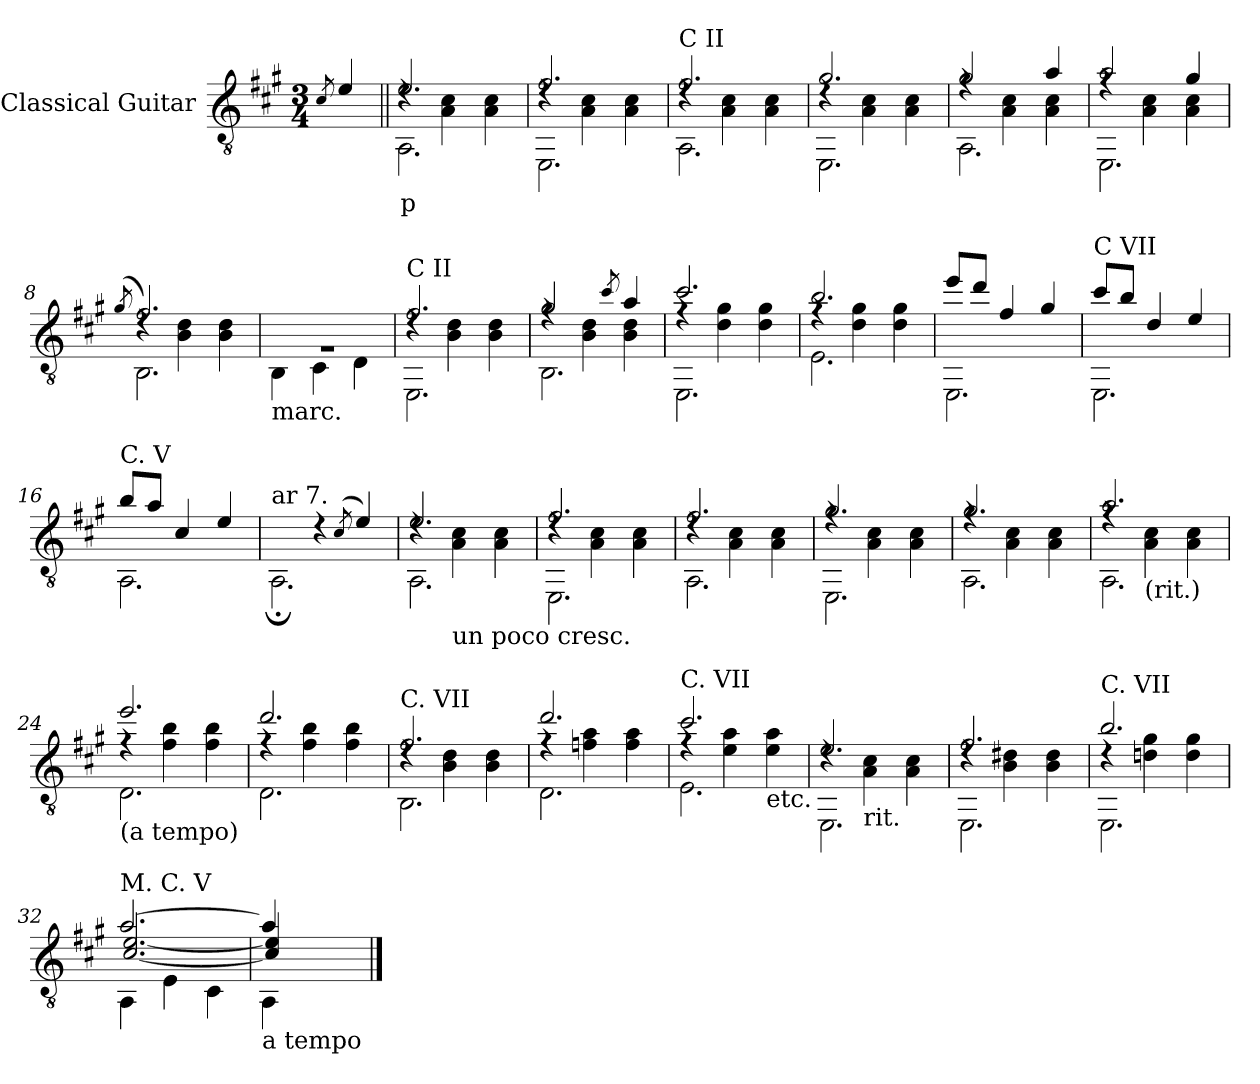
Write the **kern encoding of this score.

**kern	**text
*part1	*part1
*staff1	*staff1
*I"Classical Guitar	*
*I'Guit.	*
*clefGv2	*
*k[f#c#g#]	*
*M3/4	*
*MM120	*
=1	=1
8qc#/	.
4e/	.
=2||	=2||
*^	*
*	*^	*
2.e/	4rd	2.AA\	p
.	4A\ 4c#\	.	.
.	4A\ 4c#\	.	.
=3	=3	=3	=3
2.f#/	4rd	2.EE\	.
.	4A\ 4c#\	.	.
.	4A\ 4c#\	.	.
=4	=4	=4	=4
!LO:TX:a:t=C II	!	!	!
2.f#/	4rd	2.AA\	.
.	4A\ 4c#\	.	.
.	4A\ 4c#\	.	.
=5	=5	=5	=5
2.g#/	4rd	2.EE\	.
.	4A\ 4c#\	.	.
.	4A\ 4c#\	.	.
!!LO:LB:g=z	!!	!!
=6	=6	=6	=6
2g#/	4rf	2.AA\	.
.	4A\ 4c#\	.	.
4a/	4A\ 4c#\	.	.
=7	=7	=7	=7
2a/	4rf	2.EE\	.
.	4A\ 4c#\	.	.
4g#/	4A\ 4c#\	.	.
=8	=8	=8	=8
(8qg#/	.	.	.
2.f#/)	4rd	2.BB\	.
.	4B\ 4d\	.	.
.	4B\ 4d\	.	.
*	*v	*v	*
=9	=9	=9
!LO:TX:b:t=marc.	!	!
2.rG	4BB\	.
.	4C#\	.
.	4D\	.
=10	=10	=10
*	*^	*
!LO:TX:a:t=C II	!	!	!
2.f#/	4rd	2.EE\	.
.	4B\ 4d\	.	.
.	4B\ 4d\	.	.
=11	=11	=11	=11
2g#/	4rf	2.BB\	.
.	4B\ 4d\	.	.
8qcc#/	.	.	.
4a/	4B\ 4d\	.	.
!!LO:LB:g=z	!!	!!
=12	=12	=12	=12
2.cc#/	4rf	2.EE\	.
.	4d\ 4g#\	.	.
.	4d\ 4g#\	.	.
=13	=13	=13	=13
2.b/	4rf	2.E\	.
.	4d\ 4g#\	.	.
.	4d\ 4g#\	.	.
*	*v	*v	*
=14	=14	=14
8ee/L	2.EE\	.
8dd/J	.	.
4f#/	.	.
4g#/	.	.
=15	=15	=15
!LO:TX:a:t=C VII	!	!
8cc#/L	2.EE\	.
8b/J	.	.
4d/	.	.
4e/	.	.
=16	=16	=16
!LO:TX:a:t=C. V	!	!
8b/L	2.AA\	.
8a/J	.	.
4c#/	.	.
4e/	.	.
!!LO:LB:g=z	!!
=17	=17	=17
!LO:TX:a:t=ar 7.	!	!
4ryy	2.AA;\	.
4r	.	.
(8qc#/	.	.
4e/)	.	.
=18	=18	=18
*	*^	*
2.e/	4rd	2.AA\	.
!	!LO:TX:b:t=un poco cresc.	!	!
.	4A\ 4c#\	.	.
.	4A\ 4c#\	.	.
=19	=19	=19	=19
2.f#/	4rd	2.EE\	.
.	4A\ 4c#\	.	.
.	4A\ 4c#\	.	.
=20	=20	=20	=20
2.f#/	4rd	2.AA\	.
.	4A\ 4c#\	.	.
.	4A\ 4c#\	.	.
=21	=21	=21	=21
2.g#/	4rf	2.EE\	.
.	4A\ 4c#\	.	.
.	4A\ 4c#\	.	.
=22	=22	=22	=22
2.g#/	4rf	2.AA\	.
.	4A\ 4c#\	.	.
.	4A\ 4c#\	.	.
!!LO:LB:g=z	!!	!!
=23	=23	=23	=23
2.a/	4rf	2.AA\	.
*MM100	*	*	*
!	!LO:TX:b:t=(rit.)	!	!
.	4A\ 4c#\	.	.
*MM90	*	*	*
.	4A\ 4c#\	.	.
=24	=24	=24	=24
*MM120	*	*	*
!LO:TX:b:t=(a tempo)	!	!	!
2.ee/	4rf	2.D\	.
.	4f#\ 4b\	.	.
.	4f#\ 4b\	.	.
=25	=25	=25	=25
2.dd/	4rf	2.D\	.
.	4f#\ 4b\	.	.
.	4f#\ 4b\	.	.
=26	=26	=26	=26
!LO:TX:a:t=C. VII	!	!	!
2.f#/	4rd	2.BB\	.
.	4B\ 4d\	.	.
.	4B\ 4d\	.	.
=27	=27	=27	=27
2.dd/	4rf	2.D\	.
.	4fn\ 4a\	.	.
.	4f\ 4a\	.	.
=28	=28	=28	=28
!LO:TX:a:t=C. VII	!	!	!
2.cc#/	4rf	2.E\	.
.	4e\ 4a\	.	.
!	!LO:TX:b:t=etc.	!	!
.	4e\ 4a\	.	.
!!LO:LB:g=z	!!	!!
=29	=29	=29	=29
2.e/	4rd	2.EE\	.
*MM100	*	*	*
!	!LO:TX:b:t=rit.	!	!
.	4A\ 4c#\	.	.
.	4A\ 4c#\	.	.
=30	=30	=30	=30
*MM90	*	*	*
2.f#/	4rd	2.EE\	.
.	4B\ 4d#X\	.	.
.	4B\ 4d#\	.	.
=31	=31	=31	=31
*MM80	*	*	*
!LO:TX:a:t=C. VII	!	!	!
2.b/	4rd	2.EE\	.
.	4dn\ 4g#\	.	.
.	4d\ 4g#\	.	.
=32	=32	=32	=32
*MM120	*	*	*
!LO:TX:a:t=M. C. V	!	!	!
[2.a/	[2.c#/ [2.e/	4AA\	.
.	.	4E\	.
.	.	4C#\	.
=33	=33	=33	=33
!LO:TX:b:t=a tempo	!	!	!
4a/]	4c#/] 4e/]	4AA\	.
2ryy	2ryy	2ryy	.
*v	*v	*v	*
==	==
*-	*-
